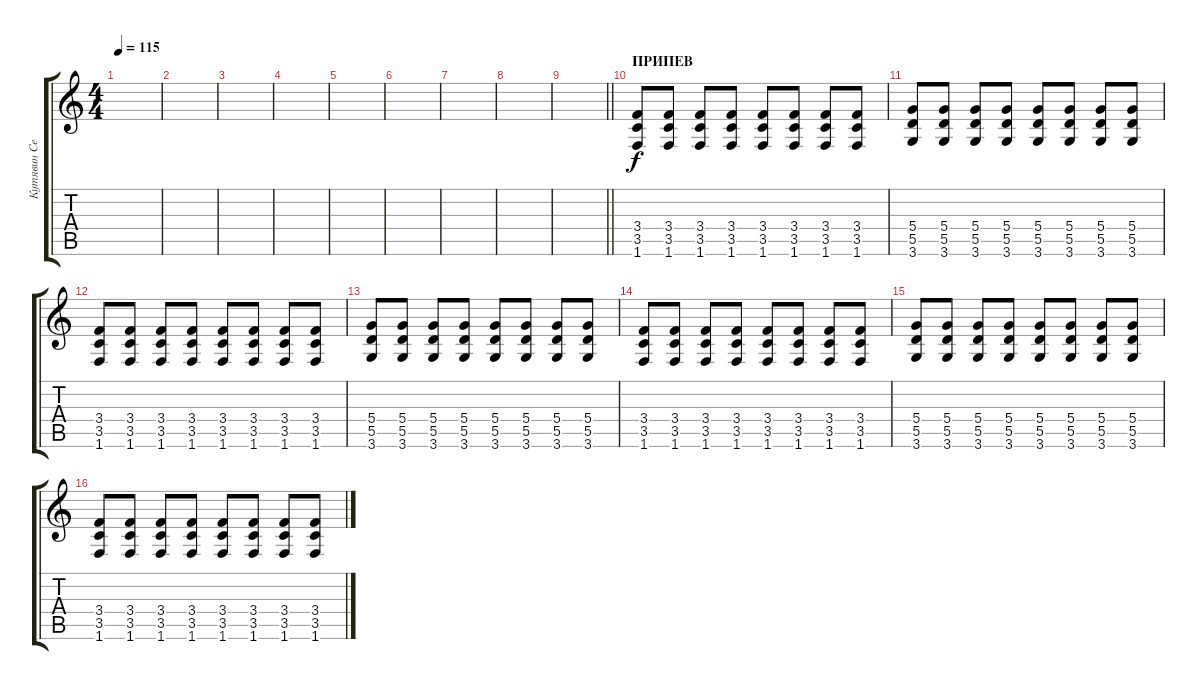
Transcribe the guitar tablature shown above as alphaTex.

\track ("Кутявин Сергей" "Кутявин Се") {instrument distortionguitar}
\staff {score tabs}
\tuning (E4 B3 G3 D3 A2 E2) {hide}
\ts (4 4)
\tempo 115
\clef g2
\ks c
|
|
|
|
|
|
|
|
\barLineRight lightlight
|
\section ("" "ПРИПЕВ")
(3.4 3.5 1.6).8 (3.4 3.5 1.6).8 (3.4 3.5 1.6).8 (3.4 3.5 1.6).8 (3.4 3.5 1.6).8 (3.4 3.5 1.6).8 (3.4 3.5 1.6).8 (3.4 3.5 1.6).8 |
(5.4 5.5 3.6).8 (5.4 5.5 3.6).8 (5.4 5.5 3.6).8 (5.4 5.5 3.6).8 (5.4 5.5 3.6).8 (5.4 5.5 3.6).8 (5.4 5.5 3.6).8 (5.4 5.5 3.6).8 |
(3.4 3.5 1.6).8 (3.4 3.5 1.6).8 (3.4 3.5 1.6).8 (3.4 3.5 1.6).8 (3.4 3.5 1.6).8 (3.4 3.5 1.6).8 (3.4 3.5 1.6).8 (3.4 3.5 1.6).8 |
(5.4 5.5 3.6).8 (5.4 5.5 3.6).8 (5.4 5.5 3.6).8 (5.4 5.5 3.6).8 (5.4 5.5 3.6).8 (5.4 5.5 3.6).8 (5.4 5.5 3.6).8 (5.4 5.5 3.6).8 |
(3.4 3.5 1.6).8 (3.4 3.5 1.6).8 (3.4 3.5 1.6).8 (3.4 3.5 1.6).8 (3.4 3.5 1.6).8 (3.4 3.5 1.6).8 (3.4 3.5 1.6).8 (3.4 3.5 1.6).8 |
(5.4 5.5 3.6).8 (5.4 5.5 3.6).8 (5.4 5.5 3.6).8 (5.4 5.5 3.6).8 (5.4 5.5 3.6).8 (5.4 5.5 3.6).8 (5.4 5.5 3.6).8 (5.4 5.5 3.6).8 |
(3.4 3.5 1.6).8 (3.4 3.5 1.6).8 (3.4 3.5 1.6).8 (3.4 3.5 1.6).8 (3.4 3.5 1.6).8 (3.4 3.5 1.6).8 (3.4 3.5 1.6).8 (3.4 3.5 1.6).8
